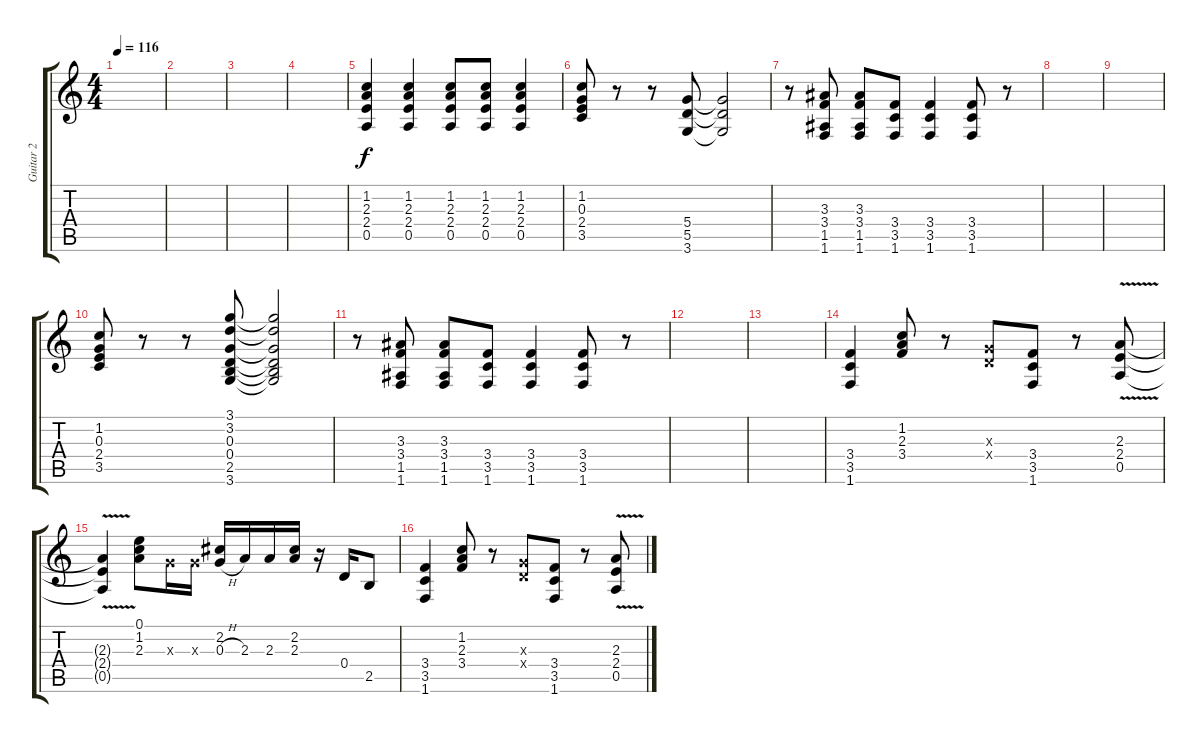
\track ("Guitar 2" "Guitar 2") {instrument overdrivenguitar}
\staff {score tabs}
\tuning (E4 B3 G3 D3 A2 E2) {hide}
\ts (4 4)
\tempo 116
\clef g2
\ks c
|
|
|
|
(1.2 2.3 2.4 0.5).4 (1.2 2.3 2.4 0.5).4 (1.2 2.3 2.4 0.5).8 (1.2 2.3 2.4 0.5).8 (1.2 2.3 2.4 0.5).4 |
(1.2 0.3 2.4 3.5).8 r.8 r.8 (5.4 5.5 3.6).8 (5.4{t} 5.5{t} 3.6{t}).2 |
r.8 (3.3 3.4 1.5 1.6).8 (3.3 3.4 1.5 1.6).8 (3.4 3.5 1.6).8 (3.4 3.5 1.6).4 (3.4 3.5 1.6).8 r.8 |
|
|
(1.2 0.3 2.4 3.5).8 r.8 r.8 (3.1 3.2 0.3 0.4 2.5 3.6).8 (3.1{t} 3.2{t} 0.3{t} 0.4{t} 2.5{t} 3.6{t}).2 |
r.8 (3.3 3.4 1.5 1.6).8 (3.3 3.4 1.5 1.6).8 (3.4 3.5 1.6).8 (3.4 3.5 1.6).4 (3.4 3.5 1.6).8 r.8 |
|
|
(3.4 3.5 1.6).4 (1.2 2.3 3.4).8 r.8 (0.3{x} 0.4{x}).8 (3.4 3.5 1.6).8 r.8 (2.3{v} 2.4{v} 0.5{v}).8 |
(2.3{v t} 2.4{v t} 0.5{v t}).4 (0.1 1.2 2.3).8 0.3{x}.16 0.3{x}.16 (2.2 0.3{h}).16 2.3.16 2.3.16 (2.2 2.3).16 r.16 0.4.16 2.5.8 |
(3.4 3.5 1.6).4 (1.2 2.3 3.4).8 r.8 (0.3{x} 0.4{x}).8 (3.4 3.5 1.6).8 r.8 (2.3{v} 2.4{v} 0.5{v}).8
